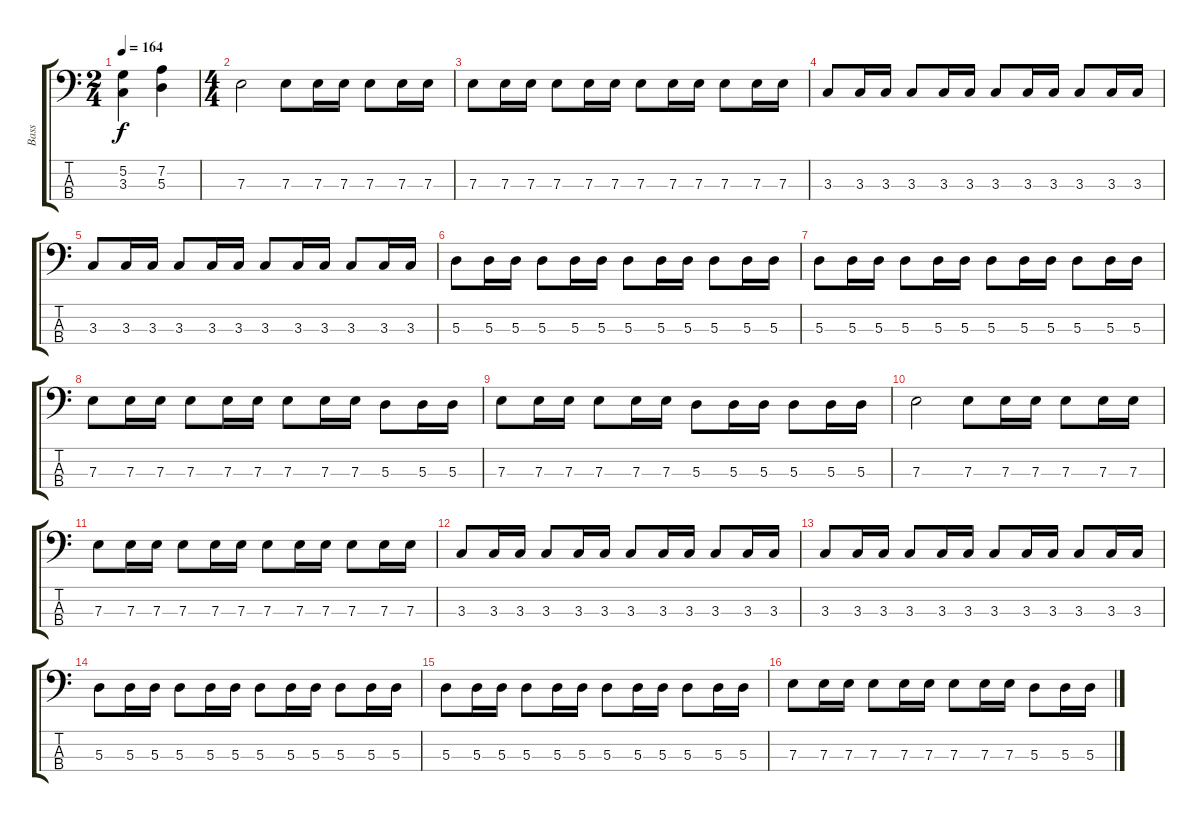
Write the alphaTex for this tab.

\track ("Bass" "Bass") {instrument electricbasspick}
\staff {score tabs}
\tuning (G2 D2 A1 E1) {hide}
\ts (2 4)
\tempo 164
\clef f4
\ks c
(5.2 3.3).4{dy f instrument electricbasspick} (7.2 5.3).4 |
\ts (4 4)
7.3.2 7.3.8 7.3.16 7.3.16 7.3.8 7.3.16 7.3.16 |
7.3.8 7.3.16 7.3.16 7.3.8 7.3.16 7.3.16 7.3.8 7.3.16 7.3.16 7.3.8 7.3.16 7.3.16 |
3.3.8 3.3.16 3.3.16 3.3.8 3.3.16 3.3.16 3.3.8 3.3.16 3.3.16 3.3.8 3.3.16 3.3.16 |
3.3.8 3.3.16 3.3.16 3.3.8 3.3.16 3.3.16 3.3.8 3.3.16 3.3.16 3.3.8 3.3.16 3.3.16 |
5.3.8 5.3.16 5.3.16 5.3.8 5.3.16 5.3.16 5.3.8 5.3.16 5.3.16 5.3.8 5.3.16 5.3.16 |
5.3.8 5.3.16 5.3.16 5.3.8 5.3.16 5.3.16 5.3.8 5.3.16 5.3.16 5.3.8 5.3.16 5.3.16 |
7.3.8 7.3.16 7.3.16 7.3.8 7.3.16 7.3.16 7.3.8 7.3.16 7.3.16 5.3.8 5.3.16 5.3.16 |
7.3.8 7.3.16 7.3.16 7.3.8 7.3.16 7.3.16 5.3.8 5.3.16 5.3.16 5.3.8 5.3.16 5.3.16 |
7.3.2 7.3.8 7.3.16 7.3.16 7.3.8 7.3.16 7.3.16 |
7.3.8 7.3.16 7.3.16 7.3.8 7.3.16 7.3.16 7.3.8 7.3.16 7.3.16 7.3.8 7.3.16 7.3.16 |
3.3.8 3.3.16 3.3.16 3.3.8 3.3.16 3.3.16 3.3.8 3.3.16 3.3.16 3.3.8 3.3.16 3.3.16 |
3.3.8 3.3.16 3.3.16 3.3.8 3.3.16 3.3.16 3.3.8 3.3.16 3.3.16 3.3.8 3.3.16 3.3.16 |
5.3.8 5.3.16 5.3.16 5.3.8 5.3.16 5.3.16 5.3.8 5.3.16 5.3.16 5.3.8 5.3.16 5.3.16 |
5.3.8 5.3.16 5.3.16 5.3.8 5.3.16 5.3.16 5.3.8 5.3.16 5.3.16 5.3.8 5.3.16 5.3.16 |
7.3.8 7.3.16 7.3.16 7.3.8 7.3.16 7.3.16 7.3.8 7.3.16 7.3.16 5.3.8 5.3.16 5.3.16
